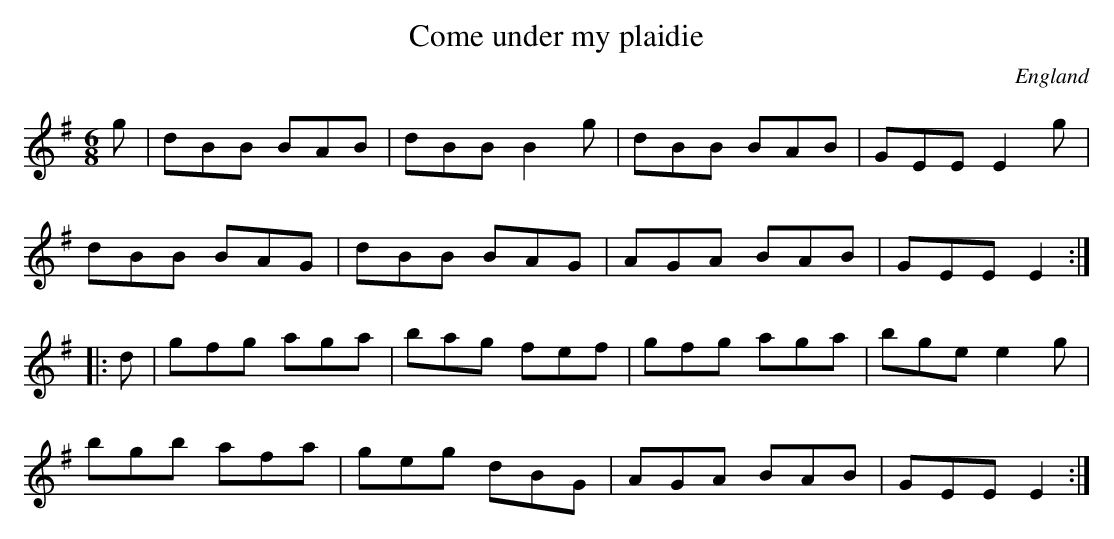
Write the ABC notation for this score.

X:1
T:Come under my plaidie
O:England
M:6/8
L:1/8
K:Em
g|dBB BAB|dBB B2g|dBB BAB|GEE E2g|!
dBB BAG|dBB BAG|AGA BAB|GEE E2:|!
|:d|gfg aga|bag fef|gfg aga|bge e2g|!
bgb afa|geg dBG|AGA BAB|GEE E2:|!
